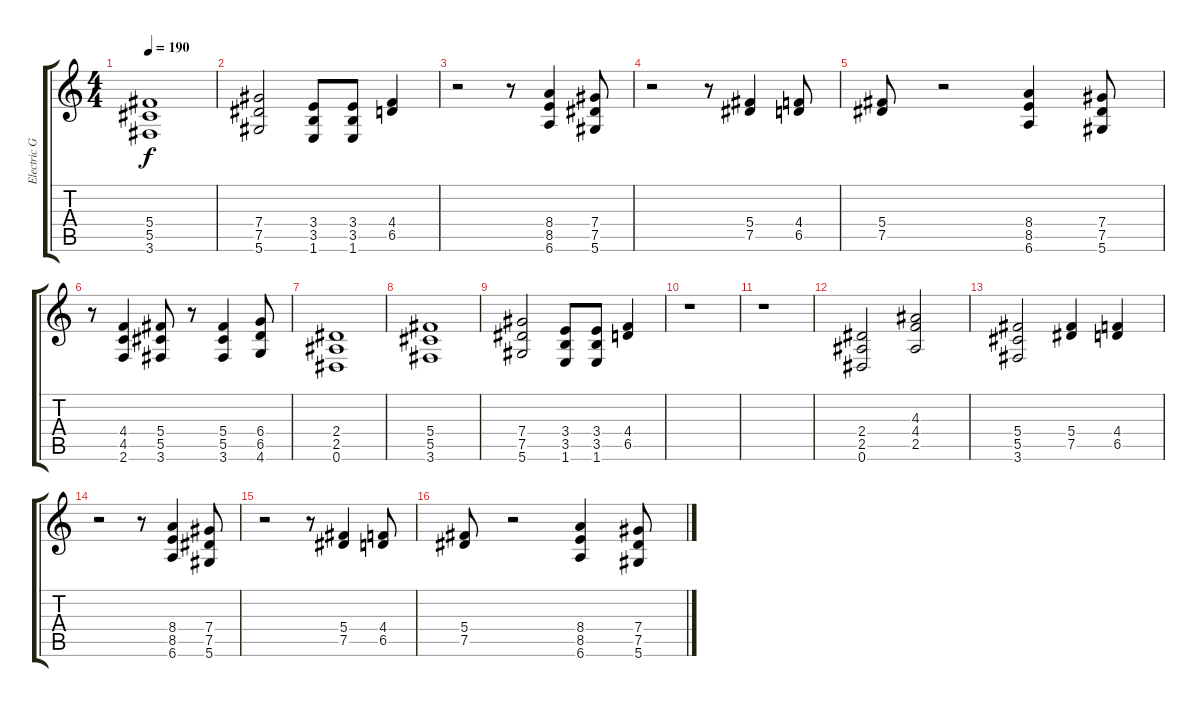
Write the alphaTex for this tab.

\track ("Electric Guitar 1" "Electric G") {instrument distortionguitar}
\staff {score tabs}
\tuning (Eb4 Bb3 Gb3 Db3 Ab2 Eb2) {hide}
\ts (4 4)
\tempo 190
\clef g2
\ks c
(5.4 5.5 3.6).1{dy f} |
(7.4 7.5 5.6).2 (3.4 3.5 1.6).8 (3.4 3.5 1.6).8 (4.4 6.5).4 |
r.2 r.8 (8.4 8.5 6.6).4 (7.4 7.5 5.6).8 |
r.2 r.8 (5.4 7.5).4 (4.4 6.5).8 |
(5.4 7.5).8 r.2 (8.4 8.5 6.6).4 (7.4 7.5 5.6).8 |
r.8 (4.4 4.5 2.6).4 (5.4 5.5 3.6).8 r.8 (5.4 5.5 3.6).4 (6.4 6.5 4.6).8 |
(2.4 2.5 0.6).1 |
(5.4 5.5 3.6).1 |
(7.4 7.5 5.6).2 (3.4 3.5 1.6).8 (3.4 3.5 1.6).8 (4.4 6.5).4 |
r.1 |
r.1 |
(2.4 2.5 0.6).2 (4.3 4.4 2.5).2 |
(5.4 5.5 3.6).2 (5.4 7.5).4 (4.4 6.5).4 |
r.2 r.8 (8.4 8.5 6.6).4 (7.4 7.5 5.6).8 |
r.2 r.8 (5.4 7.5).4 (4.4 6.5).8 |
(5.4 7.5).8 r.2 (8.4 8.5 6.6).4 (7.4 7.5 5.6).8
